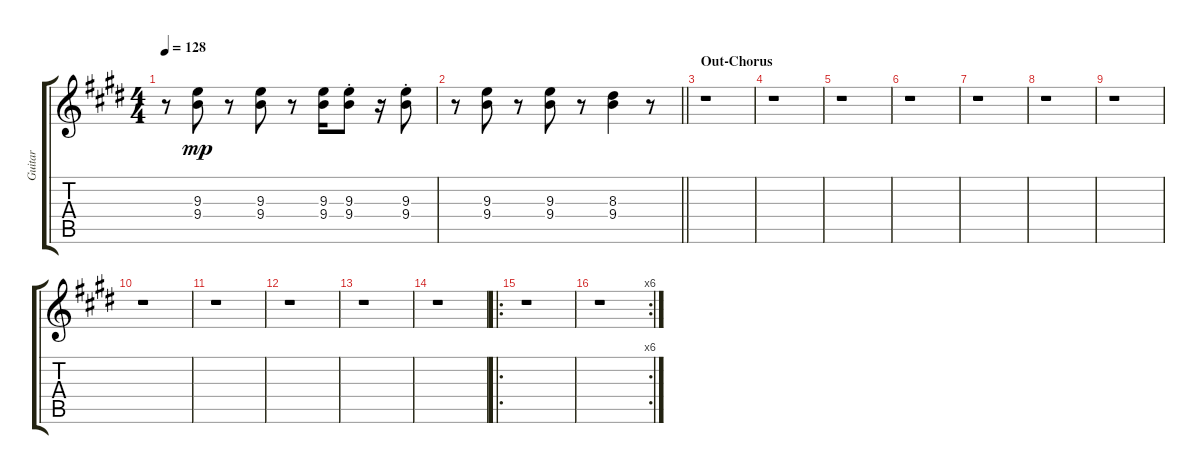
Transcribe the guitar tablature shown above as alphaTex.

\track ("Guitar" "Guitar") {instrument electricguitarclean}
\staff {score tabs}
\tuning (E4 B3 G3 D3 A2 E2) {hide}
\ts (4 4)
\tempo 128
\clef g2
\ks e
r.8{dy mp} (9.3 9.4).8 r.8 (9.3 9.4).8 r.8 (9.3 9.4).16 (9.3{st} 9.4{st}).8 r.16 (9.3{st} 9.4{st}).8 |
\barLineRight lightlight
\ks c#minor
r.8 (9.3 9.4).8 r.8 (9.3 9.4).8 r.8 (8.3 9.4).4 r.8 |
\section ("" "Out-Chorus")
r.1 |
r.1 |
\ks e
r.1 |
\ks c#minor
r.1 |
r.1 |
r.1 |
\ks e
r.1 |
\ks c#minor
r.1 |
r.1 |
r.1 |
\ks e
r.1 |
\ks c#minor
r.1 |
\ro
r.1 |
\rc 6
r.1
